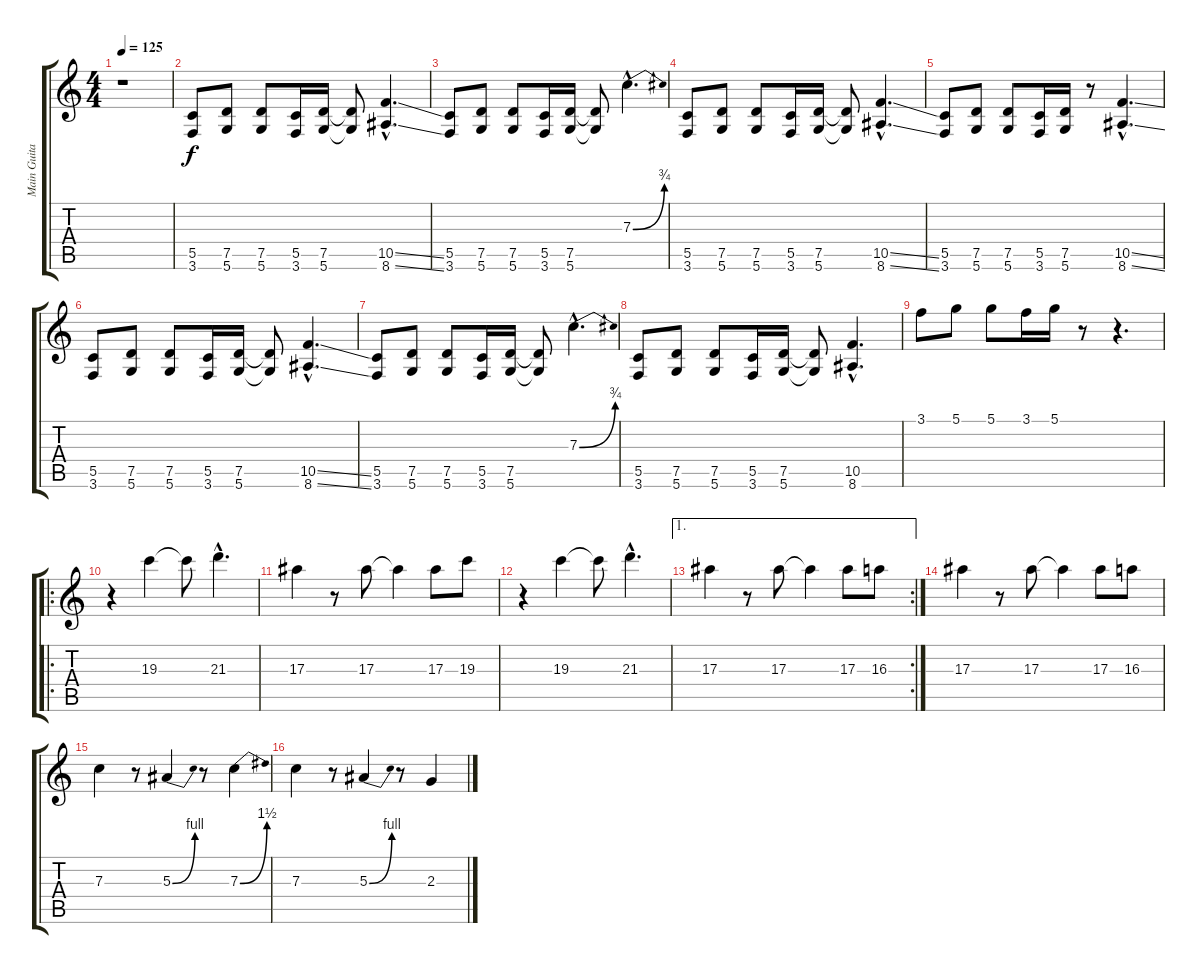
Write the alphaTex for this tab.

\track ("Main Guitar" "Main Guita") {instrument distortionguitar}
\staff {score tabs}
\tuning (D4 A3 F3 C3 G2 D2) {hide}
\ts (4 4)
\tempo 125
\clef g2
\ks c
r.1{dy f} |
(5.5 3.6).8 (7.5 5.6).8 (7.5 5.6).8 (5.5 3.6).16 (7.5 5.6).16 (7.5{t} 5.6{t}).8 (10.5{ss hac} 8.6{ss hac}).4{d} |
(5.5 3.6).8 (7.5 5.6).8 (7.5 5.6).8 (5.5 3.6).16 (7.5 5.6).16 (7.5{t} 5.6{t}).8 7.3{be (bend 0 0 60 3) hac}.4{d} |
(5.5 3.6).8 (7.5 5.6).8 (7.5 5.6).8 (5.5 3.6).16 (7.5 5.6).16 (7.5{t} 5.6{t}).8 (10.5{ss hac} 8.6{ss hac}).4{d} |
(5.5 3.6).8 (7.5 5.6).8 (7.5 5.6).8 (5.5 3.6).16 (7.5 5.6).16 r.8 (10.5{ss hac} 8.6{ss hac}).4{d} |
(5.5 3.6).8 (7.5 5.6).8 (7.5 5.6).8 (5.5 3.6).16 (7.5 5.6).16 (7.5{t} 5.6{t}).8 (10.5{ss hac} 8.6{ss hac}).4{d} |
(5.5 3.6).8 (7.5 5.6).8 (7.5 5.6).8 (5.5 3.6).16 (7.5 5.6).16 (7.5{t} 5.6{t}).8 7.3{be (bend 0 0 60 3) hac}.4{d} |
(5.5 3.6).8 (7.5 5.6).8 (7.5 5.6).8 (5.5 3.6).16 (7.5 5.6).16 (7.5{t} 5.6{t}).8 (10.5{hac} 8.6{hac}).4{d} |
3.1.8 5.1.8 5.1.8 3.1.16 5.1.16 r.8 r.4{d} |
\ro
r.4 19.3.4{instrument distortionguitar} 19.3{t}.8 21.3{hac}.4{d} |
17.3.4 r.8 17.3.8 17.3{t}.4 17.3.8 19.3.8 |
r.4 19.3.4 19.3{t}.8 21.3{hac}.4{d} |
\ae 1
\rc 2
17.3.4 r.8 17.3.8 17.3{t}.4 17.3.8 16.3.8 |
17.3.4 r.8 17.3.8 17.3{t}.4 17.3.8 16.3.8 |
7.3.4 r.8 5.3{be (bend 0 0 60 4)}.4 r.8 7.3{be (bend 0 0 60 6)}.4 |
7.3.4 r.8 5.3{be (bend 0 0 60 4)}.4 r.8 2.3.4
